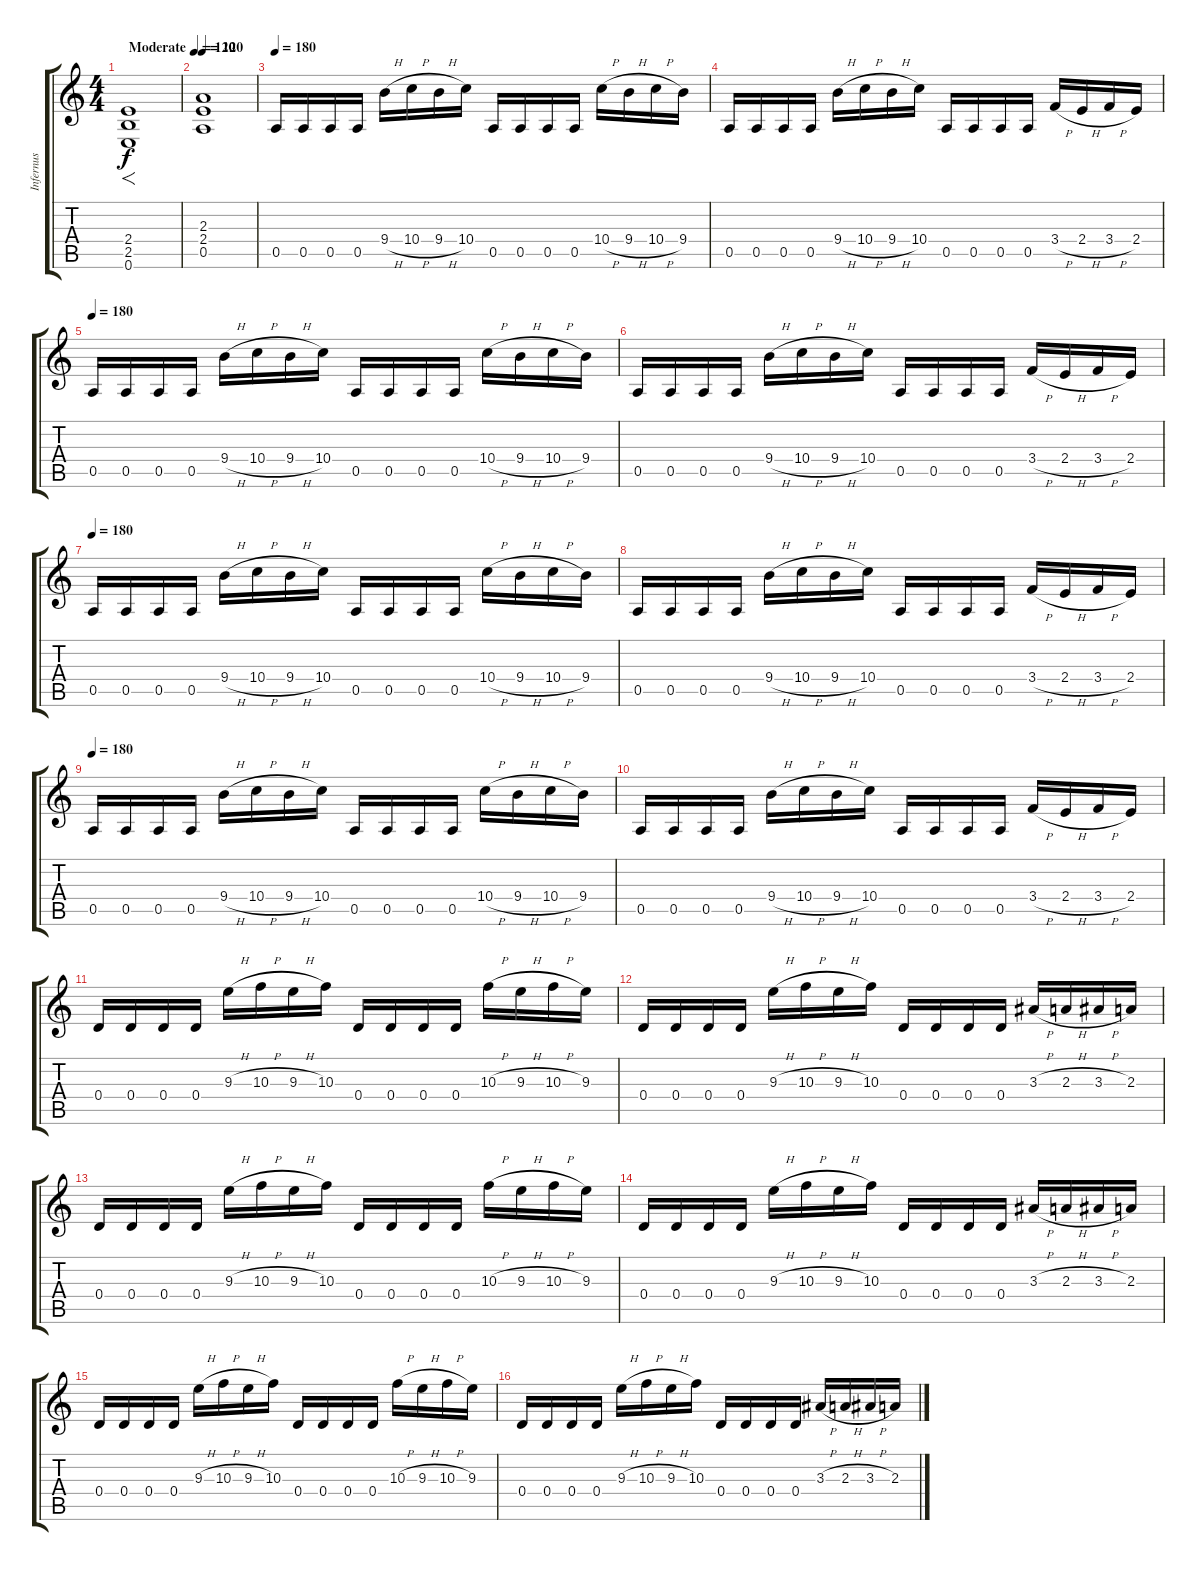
\track ("Infernus" "Infernus") {instrument distortionguitar}
\staff {score tabs}
\tuning (E4 B3 G3 D3 A2 E2) {hide}
\ts (4 4)
\tempo (120 "Moderate")
\tempo 160
\tempo (120 "Moderate")
\clef g2
\ks c
(2.4 2.5 0.6).1{f dy f balance 15 instrument distortionguitar} |
\tempo 120
(2.3 2.4 0.5).1 |
\tempo 180
0.5.16{balance 9} 0.5.16 0.5.16 0.5.16 9.4{h}.16 10.4{h}.16 9.4{h}.16 10.4.16 0.5.16 0.5.16 0.5.16 0.5.16 10.4{h}.16 9.4{h}.16 10.4{h}.16 9.4.16 |
0.5.16 0.5.16 0.5.16 0.5.16 9.4{h}.16 10.4{h}.16 9.4{h}.16 10.4.16 0.5.16 0.5.16 0.5.16 0.5.16 3.4{h}.16 2.4{h}.16 3.4{h}.16 2.4.16 |
\tempo 180
0.5.16 0.5.16 0.5.16 0.5.16 9.4{h}.16 10.4{h}.16 9.4{h}.16 10.4.16 0.5.16 0.5.16 0.5.16 0.5.16 10.4{h}.16 9.4{h}.16 10.4{h}.16 9.4.16 |
0.5.16 0.5.16 0.5.16 0.5.16 9.4{h}.16 10.4{h}.16 9.4{h}.16 10.4.16 0.5.16 0.5.16 0.5.16 0.5.16 3.4{h}.16 2.4{h}.16 3.4{h}.16 2.4.16 |
\tempo 180
0.5.16 0.5.16 0.5.16 0.5.16 9.4{h}.16 10.4{h}.16 9.4{h}.16 10.4.16 0.5.16 0.5.16 0.5.16 0.5.16 10.4{h}.16 9.4{h}.16 10.4{h}.16 9.4.16 |
0.5.16 0.5.16 0.5.16 0.5.16 9.4{h}.16 10.4{h}.16 9.4{h}.16 10.4.16 0.5.16 0.5.16 0.5.16 0.5.16 3.4{h}.16 2.4{h}.16 3.4{h}.16 2.4.16 |
\tempo 180
0.5.16 0.5.16 0.5.16 0.5.16 9.4{h}.16 10.4{h}.16 9.4{h}.16 10.4.16 0.5.16 0.5.16 0.5.16 0.5.16 10.4{h}.16 9.4{h}.16 10.4{h}.16 9.4.16 |
0.5.16 0.5.16 0.5.16 0.5.16 9.4{h}.16 10.4{h}.16 9.4{h}.16 10.4.16 0.5.16 0.5.16 0.5.16 0.5.16 3.4{h}.16 2.4{h}.16 3.4{h}.16 2.4.16 |
0.4.16 0.4.16 0.4.16 0.4.16 9.3{h}.16 10.3{h}.16 9.3{h}.16 10.3.16 0.4.16 0.4.16 0.4.16 0.4.16 10.3{h}.16 9.3{h}.16 10.3{h}.16 9.3.16 |
0.4.16 0.4.16 0.4.16 0.4.16 9.3{h}.16 10.3{h}.16 9.3{h}.16 10.3.16 0.4.16 0.4.16 0.4.16 0.4.16 3.3{h}.16 2.3{h}.16 3.3{h}.16 2.3.16 |
0.4.16 0.4.16 0.4.16 0.4.16 9.3{h}.16 10.3{h}.16 9.3{h}.16 10.3.16 0.4.16 0.4.16 0.4.16 0.4.16 10.3{h}.16 9.3{h}.16 10.3{h}.16 9.3.16 |
0.4.16 0.4.16 0.4.16 0.4.16 9.3{h}.16 10.3{h}.16 9.3{h}.16 10.3.16 0.4.16 0.4.16 0.4.16 0.4.16 3.3{h}.16 2.3{h}.16 3.3{h}.16 2.3.16 |
0.4.16 0.4.16 0.4.16 0.4.16 9.3{h}.16 10.3{h}.16 9.3{h}.16 10.3.16 0.4.16 0.4.16 0.4.16 0.4.16 10.3{h}.16 9.3{h}.16 10.3{h}.16 9.3.16 |
0.4.16 0.4.16 0.4.16 0.4.16 9.3{h}.16 10.3{h}.16 9.3{h}.16 10.3.16 0.4.16 0.4.16 0.4.16 0.4.16 3.3{h}.16 2.3{h}.16 3.3{h}.16 2.3.16
